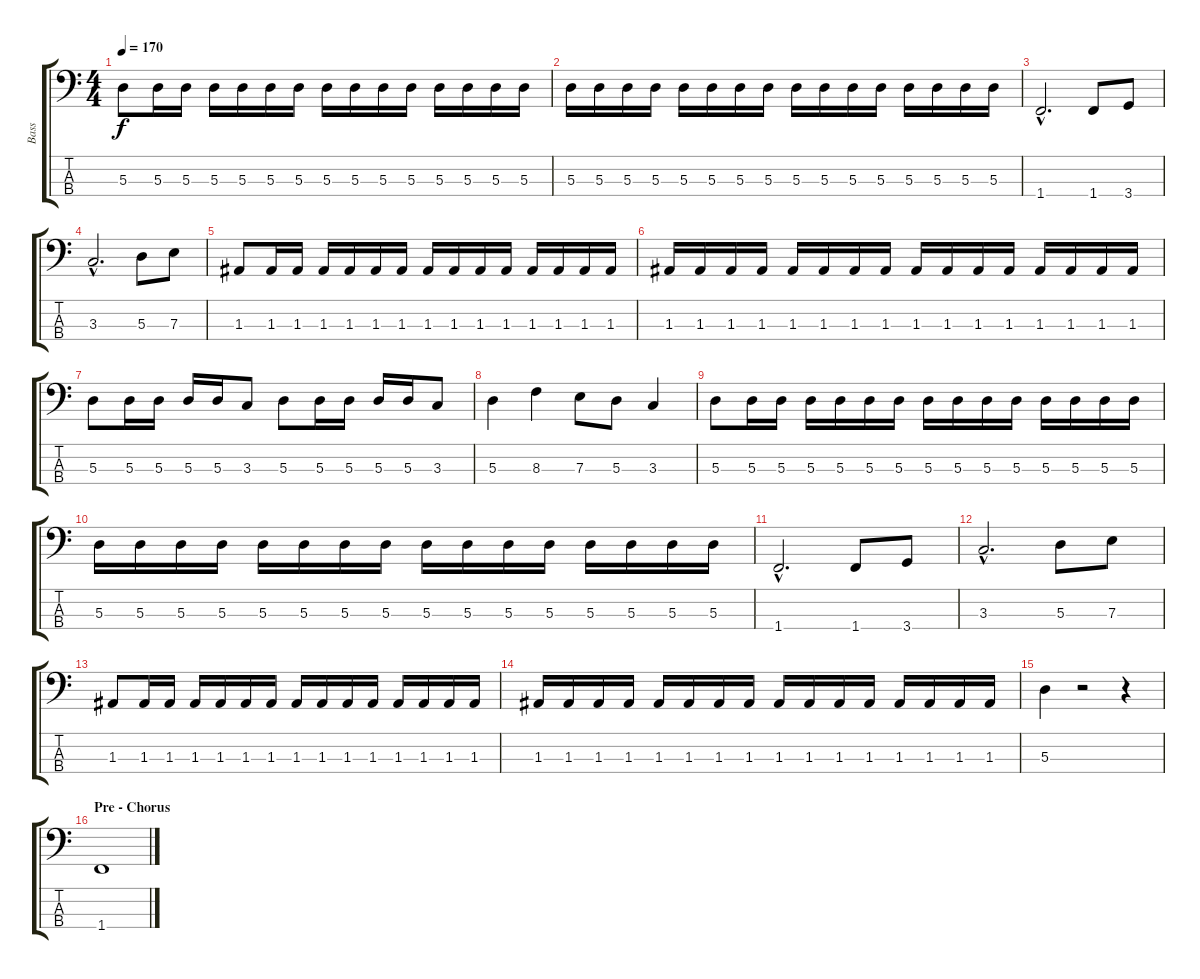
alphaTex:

\track ("Bass" "Bass") {instrument electricbassfinger}
\staff {score tabs}
\tuning (G2 D2 A1 E1) {hide}
\ts (4 4)
\tempo 170
\clef f4
\ks c
5.3.8{dy f} 5.3.16 5.3.16 5.3.16 5.3.16 5.3.16 5.3.16 5.3.16 5.3.16 5.3.16 5.3.16 5.3.16 5.3.16 5.3.16 5.3.16 |
5.3.16 5.3.16 5.3.16 5.3.16 5.3.16 5.3.16 5.3.16 5.3.16 5.3.16 5.3.16 5.3.16 5.3.16 5.3.16 5.3.16 5.3.16 5.3.16 |
1.4{hac}.2{d} 1.4.8 3.4.8 |
3.3{hac}.2{d} 5.3.8 7.3.8 |
1.3.8 1.3.16 1.3.16 1.3.16 1.3.16 1.3.16 1.3.16 1.3.16 1.3.16 1.3.16 1.3.16 1.3.16 1.3.16 1.3.16 1.3.16 |
1.3.16 1.3.16 1.3.16 1.3.16 1.3.16 1.3.16 1.3.16 1.3.16 1.3.16 1.3.16 1.3.16 1.3.16 1.3.16 1.3.16 1.3.16 1.3.16 |
5.3.8 5.3.16 5.3.16 5.3.16 5.3.16 3.3.8 5.3.8 5.3.16 5.3.16 5.3.16 5.3.16 3.3.8 |
5.3.4 8.3.4 7.3.8 5.3.8 3.3.4 |
5.3.8 5.3.16 5.3.16 5.3.16 5.3.16 5.3.16 5.3.16 5.3.16 5.3.16 5.3.16 5.3.16 5.3.16 5.3.16 5.3.16 5.3.16 |
5.3.16 5.3.16 5.3.16 5.3.16 5.3.16 5.3.16 5.3.16 5.3.16 5.3.16 5.3.16 5.3.16 5.3.16 5.3.16 5.3.16 5.3.16 5.3.16 |
1.4{hac}.2{d} 1.4.8 3.4.8 |
3.3{hac}.2{d} 5.3.8 7.3.8 |
1.3.8 1.3.16 1.3.16 1.3.16 1.3.16 1.3.16 1.3.16 1.3.16 1.3.16 1.3.16 1.3.16 1.3.16 1.3.16 1.3.16 1.3.16 |
1.3.16 1.3.16 1.3.16 1.3.16 1.3.16 1.3.16 1.3.16 1.3.16 1.3.16 1.3.16 1.3.16 1.3.16 1.3.16 1.3.16 1.3.16 1.3.16 |
5.3.4 r.2 r.4 |
\section ("" "Pre - Chorus")
1.4.1
